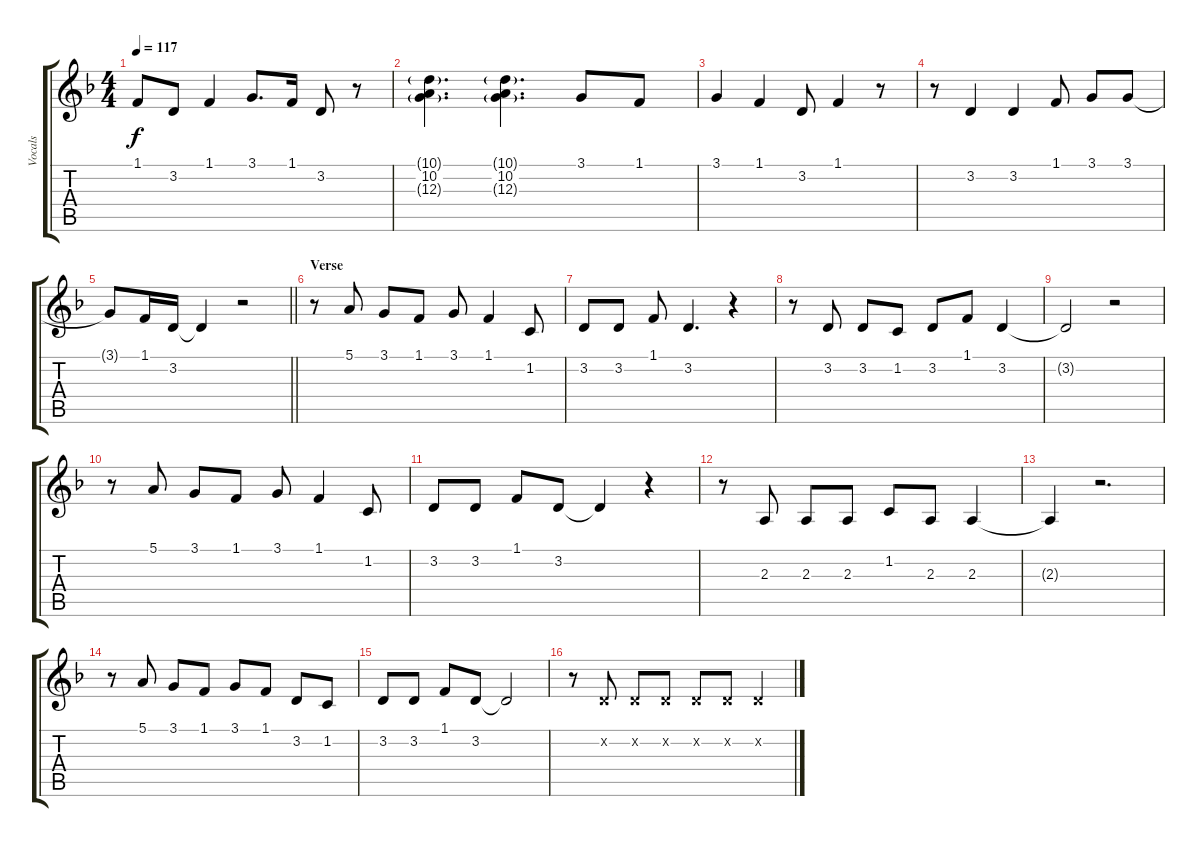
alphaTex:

\track ("Vocals" "Vocals") {instrument choiraahs}
\staff {score tabs}
\tuning (E4 B3 G3 D3 A2 E2) {hide}
\ts (4 4)
\tempo 117
\clef g2
\ks f
1.1{t}.8{dy f} 3.2.8 1.1.4 3.1.8{d} 1.1.16 3.2.8 r.8 |
(10.1{g} 10.2 12.3{g}).4{d} (10.1{g} 10.2 12.3{g}).4{d} 3.1.8 1.1.8 |
3.1.4 1.1.4 3.2.8 1.1.4 r.8 |
r.8 3.2.4 3.2.4 1.1.8 3.1.8 3.1.8 |
\barLineRight lightlight
3.1{t}.8 1.1.16 3.2.16 3.2{t}.4 r.2 |
\section ("" "Verse")
r.8 5.1.8 3.1.8 1.1.8 3.1.8 1.1.4 1.2.8 |
3.2.8 3.2.8 1.1.8 3.2.4{d} r.4 |
r.8 3.2.8 3.2.8 1.2.8 3.2.8 1.1.8 3.2.4 |
3.2{t}.2 r.2 |
r.8 5.1.8 3.1.8 1.1.8 3.1.8 1.1.4 1.2.8 |
3.2.8 3.2.8 1.1.8 3.2.8 3.2{t}.4 r.4 |
r.8 2.3.8 2.3.8 2.3.8 1.2.8 2.3.8 2.3.4 |
2.3{t}.4 r.2{d} |
r.8 5.1.8 3.1.8 1.1.8 3.1.8 1.1.8 3.2.8 1.2.8 |
3.2.8 3.2.8 1.1.8 3.2.8 3.2{t}.2 |
r.8 3.2{x}.8 3.2{x}.8 3.2{x}.8 3.2{x}.8 3.2{x}.8 3.2{x}.4
